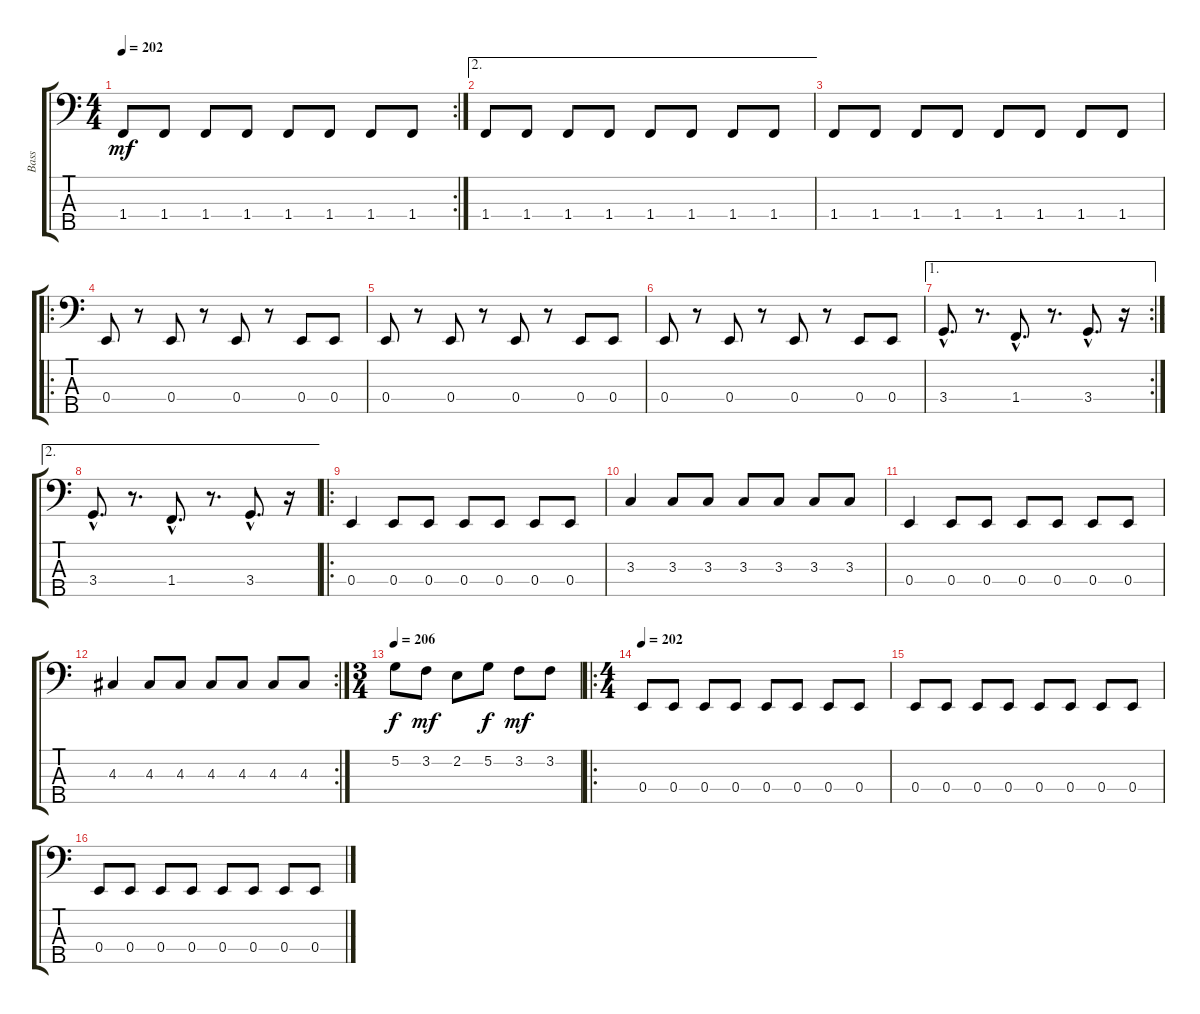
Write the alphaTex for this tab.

\track ("Bass" "Bass") {instrument electricbassfinger}
\staff {score tabs}
\tuning (G2 D2 A1 E1 B0) {hide}
\rc 2
\ts (4 4)
\tempo 202
\clef f4
\ks c
1.4.8{dy mf} 1.4.8 1.4.8 1.4.8 1.4.8 1.4.8 1.4.8 1.4.8 |
\ae 2
1.4.8 1.4.8 1.4.8 1.4.8 1.4.8 1.4.8 1.4.8 1.4.8 |
1.4.8 1.4.8 1.4.8 1.4.8 1.4.8 1.4.8 1.4.8 1.4.8 |
\ro
0.4.8 r.8 0.4.8 r.8 0.4.8 r.8 0.4.8 0.4.8 |
0.4.8 r.8 0.4.8 r.8 0.4.8 r.8 0.4.8 0.4.8 |
0.4.8 r.8 0.4.8 r.8 0.4.8 r.8 0.4.8 0.4.8 |
\ae 1
\rc 2
3.4{hac}.8{d} r.8{d} 1.4{hac}.8{d} r.8{d} 3.4{hac}.8{d} r.16 |
\ae 2
3.4{hac}.8{d} r.8{d} 1.4{hac}.8{d} r.8{d} 3.4{hac}.8{d} r.16 |
\ro
0.4.4 0.4.8 0.4.8 0.4.8 0.4.8 0.4.8 0.4.8 |
3.3.4 3.3.8 3.3.8 3.3.8 3.3.8 3.3.8 3.3.8 |
0.4.4 0.4.8 0.4.8 0.4.8 0.4.8 0.4.8 0.4.8 |
\rc 2
4.3.4 4.3.8 4.3.8 4.3.8 4.3.8 4.3.8 4.3.8 |
\ts (3 4)
\tempo 206
5.2.8{dy f} 3.2.8{dy mf} 2.2.8 5.2.8{dy f} 3.2.8{dy mf} 3.2.8 |
\ro
\ts (4 4)
\tempo 202
0.4.8 0.4.8 0.4.8 0.4.8 0.4.8 0.4.8 0.4.8 0.4.8 |
0.4.8 0.4.8 0.4.8 0.4.8 0.4.8 0.4.8 0.4.8 0.4.8 |
0.4.8 0.4.8 0.4.8 0.4.8 0.4.8 0.4.8 0.4.8 0.4.8
